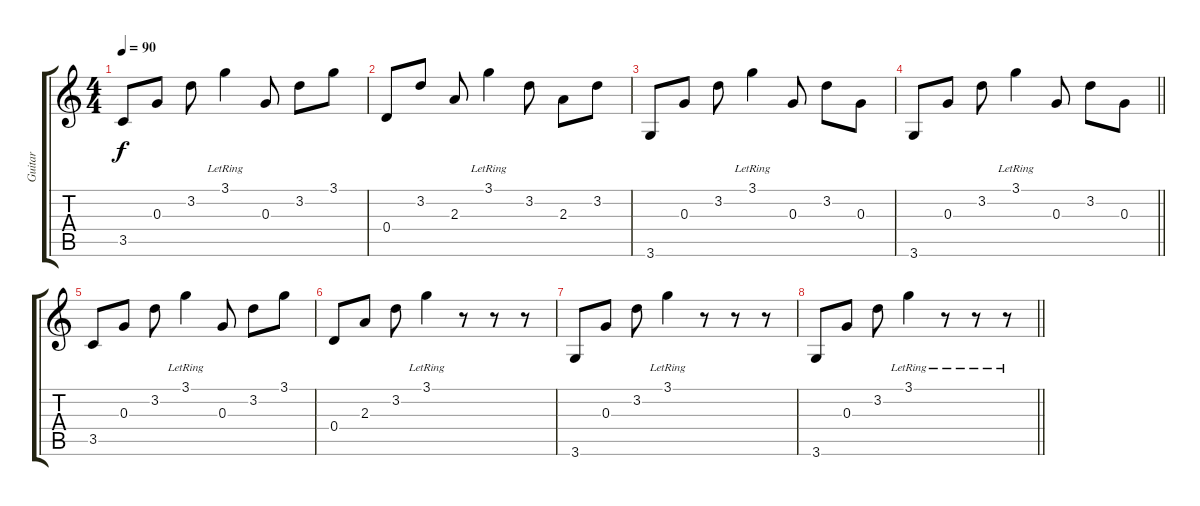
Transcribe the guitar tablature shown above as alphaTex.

\track ("Guitar" "Guitar") {instrument acousticguitarsteel}
\staff {score tabs}
\tuning (E4 B3 G3 D3 A2 E2) {hide}
\ts (4 4)
\tempo 90
\clef g2
\ks c
3.5.8{dy f} 0.3.8 3.2.8 3.1{lr}.4 0.3.8 3.2.8 3.1.8 |
0.4.8 3.2.8 2.3.8 3.1{lr}.4 3.2.8 2.3.8 3.2.8 |
3.6.8 0.3.8 3.2.8 3.1{lr}.4 0.3.8 3.2.8 0.3.8 |
\barLineRight lightlight
3.6.8 0.3.8 3.2.8 3.1{lr}.4 0.3.8 3.2.8 0.3.8 |
3.5.8 0.3.8 3.2.8 3.1{lr}.4 0.3.8 3.2.8 3.1.8 |
0.4.8 2.3.8 3.2.8 3.1{lr}.4 r.8 r.8 r.8 |
3.6.8 0.3.8 3.2.8 3.1{lr}.4 r.8 r.8 r.8 |
\barLineRight lightlight
3.6.8 0.3.8 3.2.8 3.1{lr}.4 r.8 r.8 r.8
